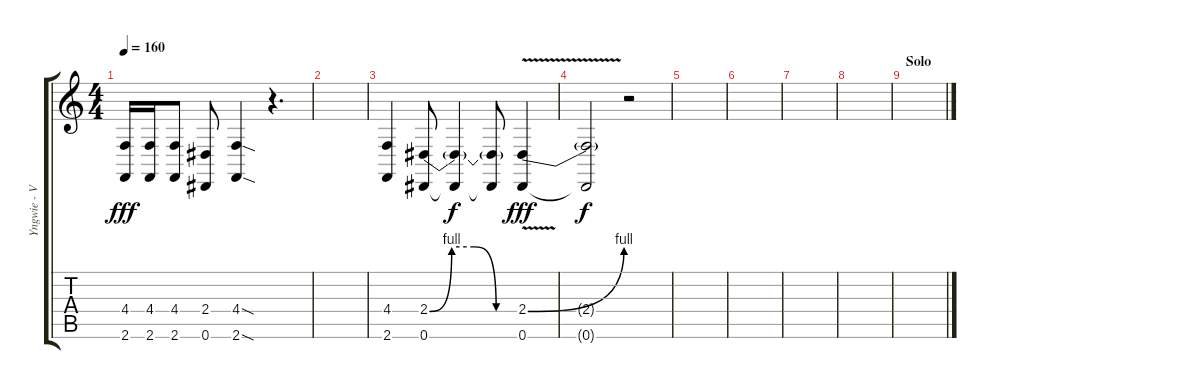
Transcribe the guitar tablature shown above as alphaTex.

\track ("Yngwie - Vocals" "Yngwie - V") {instrument baritonesax}
\staff {score tabs}
\tuning (Eb4 Bb3 Gb3 Db3 Ab2 Eb2) {hide}
\ts (4 4)
\tempo 160
\clef g2
\ks c
(4.4 2.6).16{dy fff} (4.4 2.6).16 (4.4 2.6).8 (2.4 0.6).8 (4.4{sod} 2.6{sod}).4 r.4{d} |
|
(4.4 2.6).4 (2.4{be (custom 0 0 15 4 30 4 45 0 60 0)} 0.6).8 (2.4{t} 0.6{t}).4{dy f} (2.4{t} 0.6{t}).8 (2.4{be (bend 0 0 60 4) v} 0.6).4{dy fff} |
(2.4{t} 0.6{t}).2{dy f} r.2 |
\section ("" "")
|
|
|
|
\section ("" "Solo")
